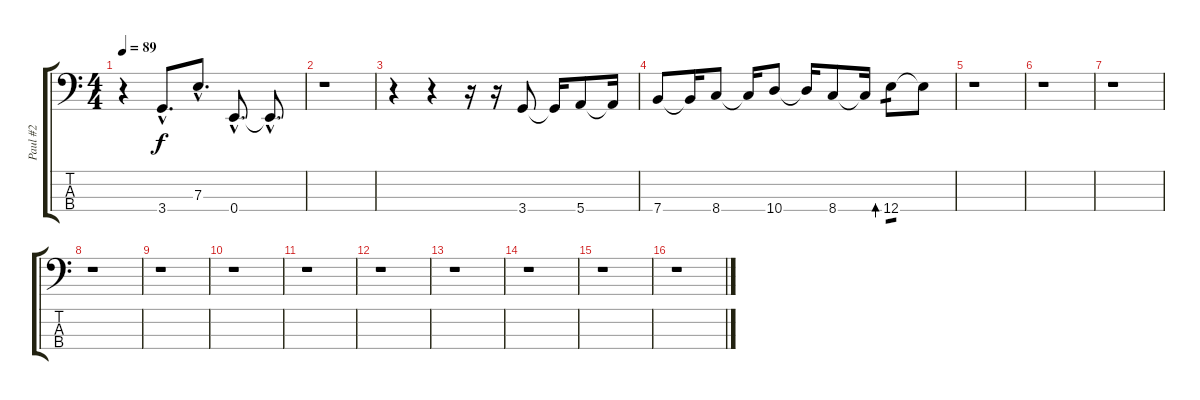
\track ("Paul #2" "Paul #2") {instrument electricbasspick}
\staff {score tabs}
\tuning (G2 D2 A1 E1) {hide}
\ts (4 4)
\tempo 89
\clef f4
\ks c
r.4{dy f} 3.4{hac}.8{d} 7.3{hac}.8{d} 0.4{hac}.8{d} 0.4{hac t}.8{d} |
r.1 |
r.4 r.4 r.16 r.16 3.4.8 3.4{t}.16 5.4.8 5.4{t}.16 |
7.4.8 7.4{t}.16 8.4.8 8.4{t}.16 10.4.8 10.4{t}.16 8.4.8 8.4{t}.16 12.4.8{bd 60 tp 1} 12.4{t}.8 |
r.1 |
r.1 |
r.1 |
r.1 |
r.1 |
r.1 |
r.1 |
r.1 |
r.1 |
r.1 |
r.1 |
r.1
